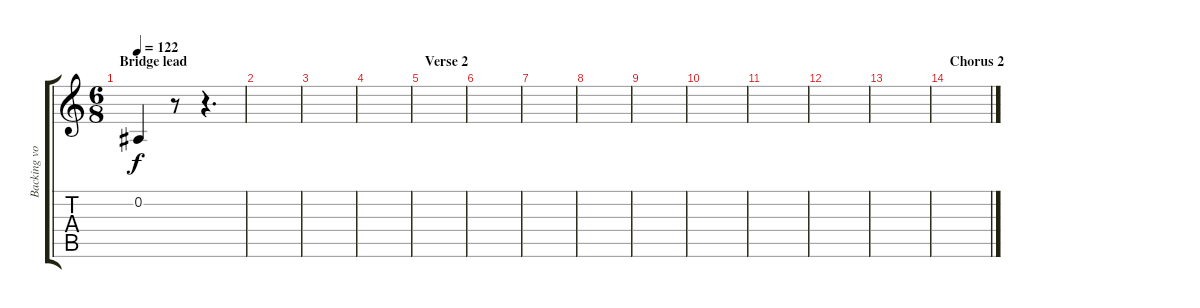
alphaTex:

\track ("Backing vocals" "Backing vo") {instrument clarinet}
\staff {score tabs}
\tuning (Eb4 Bb3 Gb3 Db3 Ab2 Eb2) {hide}
\ts (6 8)
\section ("" "Bridge lead")
\tempo 122
\clef g2
\ks c
0.2.4{dy f} r.8 r.4{d} |
|
|
|
\section ("" "Verse 2")
|
|
|
|
|
|
|
|
|
\section ("" "Chorus 2")
